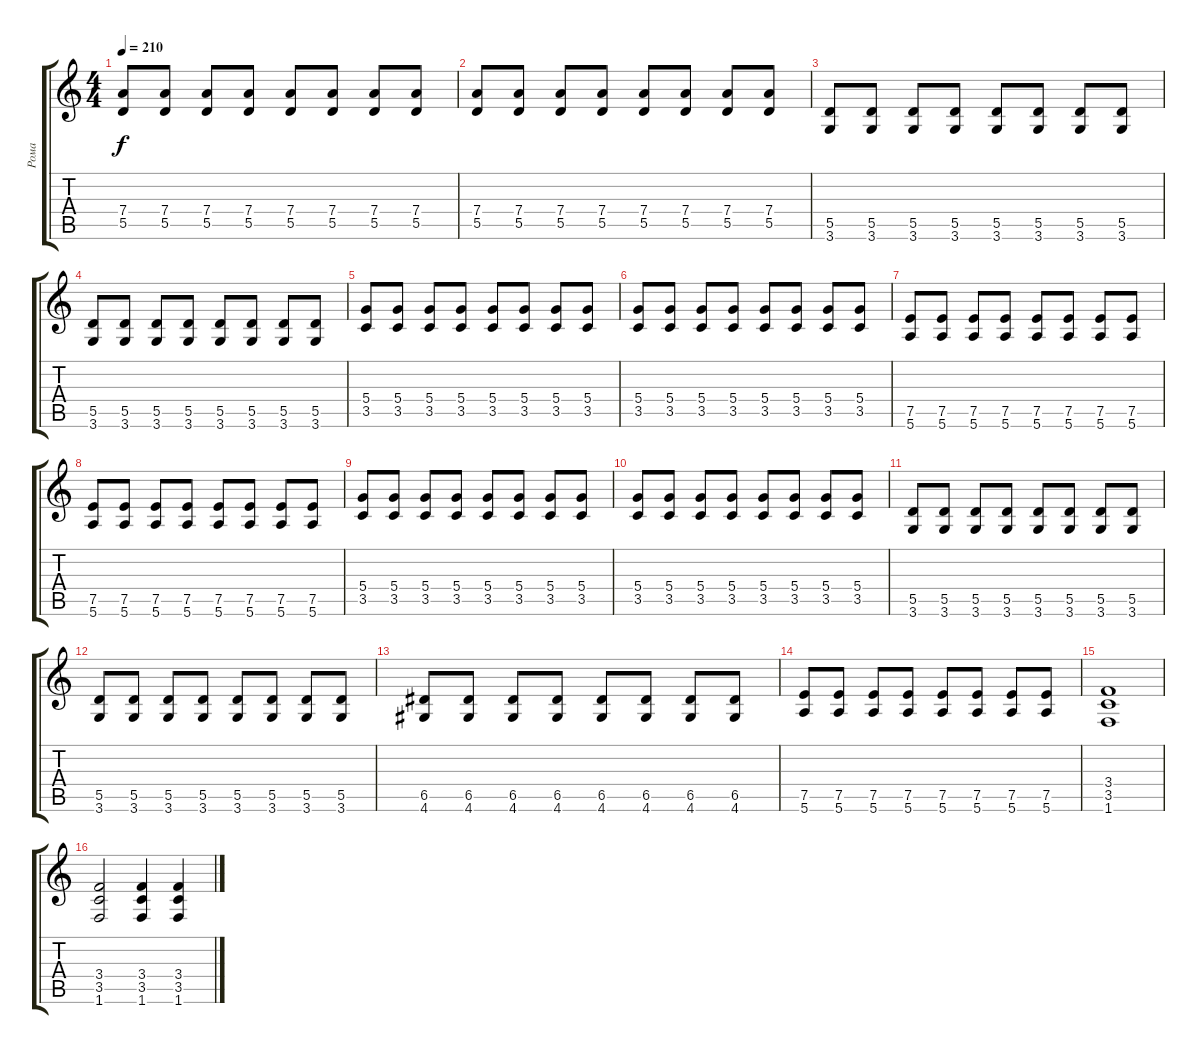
\track ("Рома" "Рома") {instrument overdrivenguitar}
\staff {score tabs}
\tuning (E4 B3 G3 D3 A2 E2) {hide}
\ts (4 4)
\tempo 210
\clef g2
\ks c
(7.4 5.5).8{dy f} (7.4 5.5).8 (7.4 5.5).8 (7.4 5.5).8 (7.4 5.5).8 (7.4 5.5).8 (7.4 5.5).8 (7.4 5.5).8 |
(7.4 5.5).8 (7.4 5.5).8 (7.4 5.5).8 (7.4 5.5).8 (7.4 5.5).8 (7.4 5.5).8 (7.4 5.5).8 (7.4 5.5).8 |
(5.5 3.6).8 (5.5 3.6).8 (5.5 3.6).8 (5.5 3.6).8 (5.5 3.6).8 (5.5 3.6).8 (5.5 3.6).8 (5.5 3.6).8 |
(5.5 3.6).8 (5.5 3.6).8 (5.5 3.6).8 (5.5 3.6).8 (5.5 3.6).8 (5.5 3.6).8 (5.5 3.6).8 (5.5 3.6).8 |
(5.4 3.5).8 (5.4 3.5).8 (5.4 3.5).8 (5.4 3.5).8 (5.4 3.5).8 (5.4 3.5).8 (5.4 3.5).8 (5.4 3.5).8 |
(5.4 3.5).8 (5.4 3.5).8 (5.4 3.5).8 (5.4 3.5).8 (5.4 3.5).8 (5.4 3.5).8 (5.4 3.5).8 (5.4 3.5).8 |
(7.5 5.6).8 (7.5 5.6).8 (7.5 5.6).8 (7.5 5.6).8 (7.5 5.6).8 (7.5 5.6).8 (7.5 5.6).8 (7.5 5.6).8 |
(7.5 5.6).8 (7.5 5.6).8 (7.5 5.6).8 (7.5 5.6).8 (7.5 5.6).8 (7.5 5.6).8 (7.5 5.6).8 (7.5 5.6).8 |
(5.4 3.5).8 (5.4 3.5).8 (5.4 3.5).8 (5.4 3.5).8 (5.4 3.5).8 (5.4 3.5).8 (5.4 3.5).8 (5.4 3.5).8 |
(5.4 3.5).8 (5.4 3.5).8 (5.4 3.5).8 (5.4 3.5).8 (5.4 3.5).8 (5.4 3.5).8 (5.4 3.5).8 (5.4 3.5).8 |
(5.5 3.6).8 (5.5 3.6).8 (5.5 3.6).8 (5.5 3.6).8 (5.5 3.6).8 (5.5 3.6).8 (5.5 3.6).8 (5.5 3.6).8 |
(5.5 3.6).8 (5.5 3.6).8 (5.5 3.6).8 (5.5 3.6).8 (5.5 3.6).8 (5.5 3.6).8 (5.5 3.6).8 (5.5 3.6).8 |
(6.5 4.6).8 (6.5 4.6).8 (6.5 4.6).8 (6.5 4.6).8 (6.5 4.6).8 (6.5 4.6).8 (6.5 4.6).8 (6.5 4.6).8 |
(7.5 5.6).8 (7.5 5.6).8 (7.5 5.6).8 (7.5 5.6).8 (7.5 5.6).8 (7.5 5.6).8 (7.5 5.6).8 (7.5 5.6).8 |
(3.4 3.5 1.6).1 |
(3.4 3.5 1.6).2 (3.4 3.5 1.6).4 (3.4 3.5 1.6).4
